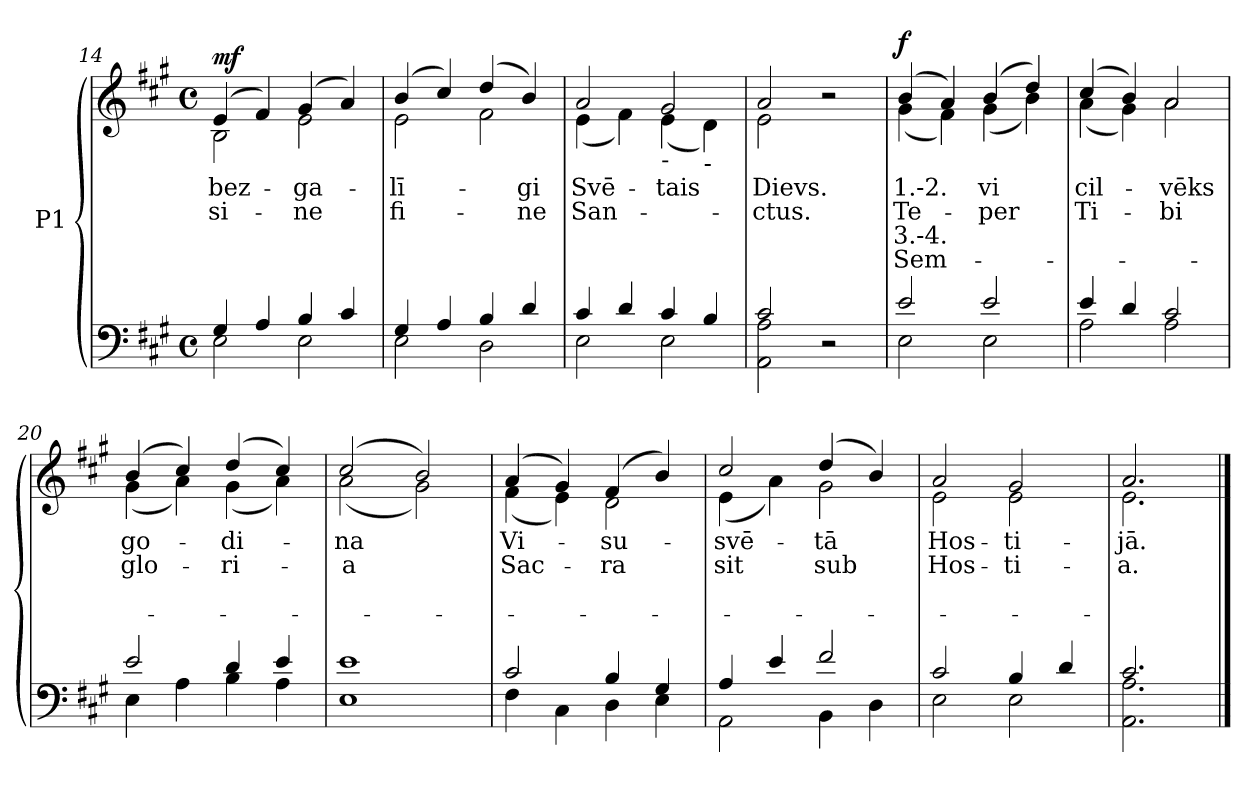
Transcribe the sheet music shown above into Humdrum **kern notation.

**kern	**kern	**text	**text	**text	**text	**dynam
*part1	*part1	*part1	*part1	*part1	*part1	*part1
*staff2	*staff1	*staff1	*staff1	*staff1	*staff1	*staff1/2
*I"P1	*	*	*	*	*	*
*clefF4	*clefG2	*	*	*	*	*
*k[f#c#g#]	*k[f#c#g#]	*	*	*	*	*
*A:	*A:	*	*	*	*	*
*M4/4	*M4/4	*	*	*	*	*
*met(c)	*met(c)	*	*	*	*	*
=14	=14	=14	=14	=14	=14	=14
*^	*	*	*	*	*	*
!	!	!	!LO:LY:b:color=#000000	!LO:LY:b:color=#000000	!	!	!
*	*	*^	*	*	*	*	*
4G#i/	2Ei\	(4ei/	2Bi\	bez-	si-	.	.	mf
4Ai/	.	4f#i/)	.	.	.	.	.	.
!	!	!	!	!LO:LY:b:color=#000000	!LO:LY:b:color=#000000	!	!	!
4Bi/	2Ei\	(4g#i/	2ei\	-ga-	-ne	.	.	.
4c#i/	.	4ai/)	.	.	.	.	.	.
=15	=15	=15	=15	=15	=15	=15	=15	=15
!	!	!	!	!LO:LY:b:color=#000000	!LO:LY:b:color=#000000	!	!	!
4G#i/	2Ei\	(4bi/	2ei\	-lī-	fi-	.	.	.
4Ai/	.	4cc#i/)	.	.	.	.	.	.
4Bi/	2Di\	(4ddi/	2f#i\	.	.	.	.	.
!	!	!	!	!LO:LY:b:color=#000000	!LO:LY:b:color=#000000	!	!	!
4di/	.	4bi/)	.	-gi	-ne	.	.	.
=16	=16	=16	=16	=16	=16	=16	=16	=16
!	!	!	!	!LO:LY:b:color=#000000	!LO:LY:b:color=#000000	!	!	!
4c#i/	2Ei\	2ai/	(4ei\	Svē-	San-	.	.	.
4di/	.	.	4f#i\)	.	.	.	.	.
!	!	!LO:TX:b:t=-	!	!	!	!	!	!
!	!	!	!	!LO:LY:b:color=#000000	!	!	!	!
4c#i/	2Ei\	2g#i/	(4ei\	-tais	.	.	.	.
!	!	!	!LO:TX:b:t=-	!	!	!	!	!
4Bi/	.	.	4di\)	.	.	.	.	.
=17	=17	=17	=17	=17	=17	=17	=17	=17
!	!	!	!	!LO:LY:b:color=#000000	!LO:LY:b:color=#000000	!	!	!
2c#i/	2AAi\ 2Ai	2ai/	2ei\	Dievs.	-ctus.	.	.	.
2r	2ryy	2r	2ryy	.	.	.	.	.
!!LO:LB:g=z	!!
=18	=18	=18	=18	=18	=18	=18	=18	=18
!	!	!	!	!LO:LY:b:color=#000000	!LO:LY:b:color=#000000	!LO:LY:b:color=#000000	!LO:LY:b:color=#000000	!
2ei/	2Ei\	(4bi/	(4g#i\	1.-2.	Te-	3.-4.	Sem-	f
.	.	4ai/)	4f#i\)	.	.	.	.	.
!	!	!	!	!LO:LY:b:color=#000000	!LO:LY:b:color=#000000	!	!	!
2ei/	2Ei\	(4bi/	(4g#i\	-vi	-per	.	.	.
.	.	4ddi/)	4bi\)	.	.	.	.	.
=19	=19	=19	=19	=19	=19	=19	=19	=19
!	!	!	!	!LO:LY:b:color=#000000	!LO:LY:b:color=#000000	!	!	!
4ei/	2Ai\	(4cc#i/	(4ai\	cil-	Ti-	.	.	.
4di/	.	4bi/)	4g#i\)	.	.	.	.	.
!	!	!	!	!LO:LY:b:color=#000000	!LO:LY:b:color=#000000	!	!	!
2c#i/	2Ai\	2ai/	2ai\	-vēks	-bi	.	.	.
=20	=20	=20	=20	=20	=20	=20	=20	=20
!	!	!	!	!LO:LY:b:color=#000000	!LO:LY:b:color=#000000	!	!	!
2ei/	4Ei\	(4bi/	(4g#i\	go-	glo-	.	.	.
.	4Ai\	4cc#i/)	4ai\)	.	.	.	.	.
!	!	!	!	!LO:LY:b:color=#000000	!LO:LY:b:color=#000000	!	!	!
4di/	4Bi\	(4ddi/	(4g#i\	-di-	-ri-	.	.	.
4ei/	4Ai\	4cc#i/)	4ai\)	.	.	.	.	.
=21	=21	=21	=21	=21	=21	=21	=21	=21
!	!	!	!	!LO:LY:b:color=#000000	!LO:LY:b:color=#000000	!	!	!
1ei	1Ei	(2cc#i/	(2ai\	-na	-a	.	.	.
.	.	2bi/)	2g#i\)	.	.	.	.	.
=22	=22	=22	=22	=22	=22	=22	=22	=22
!	!	!	!	!LO:LY:b:color=#000000	!LO:LY:b:color=#000000	!	!	!
2c#i/	4F#i\	(4ai/	(4f#i\	Vi-	Sac-	.	.	.
.	4C#i\	4g#i/)	4ei\)	.	.	.	.	.
!	!	!	!	!LO:LY:b:color=#000000	!LO:LY:b:color=#000000	!	!	!
4Bi/	4Di\	(4f#i/	2di\	-su-	-ra	.	.	.
4G#i/	4Ei\	4bi/)	.	.	.	.	.	.
=23	=23	=23	=23	=23	=23	=23	=23	=23
!	!	!	!	!LO:LY:b:color=#000000	!LO:LY:b:color=#000000	!	!	!
4Ai/	2AAi\	2cc#i/	(4ei\	-svē-	sit	.	.	.
4ei/	.	.	4ai\)	.	.	.	.	.
!	!	!	!	!LO:LY:b:color=#000000	!LO:LY:b:color=#000000	!	!	!
2f#i/	4BBi\	(4ddi/	2g#i\	-tā	sub	.	.	.
.	4Di\	4bi/)	.	.	.	.	.	.
=24	=24	=24	=24	=24	=24	=24	=24	=24
!	!	!	!	!LO:LY:b:color=#000000	!LO:LY:b:color=#000000	!	!	!
2c#i/	2Ei\	2ai/	2ei\	Hos-	Hos-	.	.	.
!	!	!	!	!LO:LY:b:color=#000000	!LO:LY:b:color=#000000	!	!	!
4Bi/	2Ei\	2g#i/	2ei\	-ti-	-ti-	.	.	.
4di/	.	.	.	.	.	.	.	.
=25	=25	=25	=25	=25	=25	=25	=25	=25
!	!	!	!	!LO:LY:b:color=#000000	!LO:LY:b:color=#000000	!	!	!
2.c#i/	2.AAi\ 2.Ai	2.ai/	2.ei\	-jā.	-a.	.	.	.
*v	*v	*	*	*	*	*	*	*
*	*v	*v	*	*	*	*	*
==	==	==	==	==	==	==
*-	*-	*-	*-	*-	*-	*-
